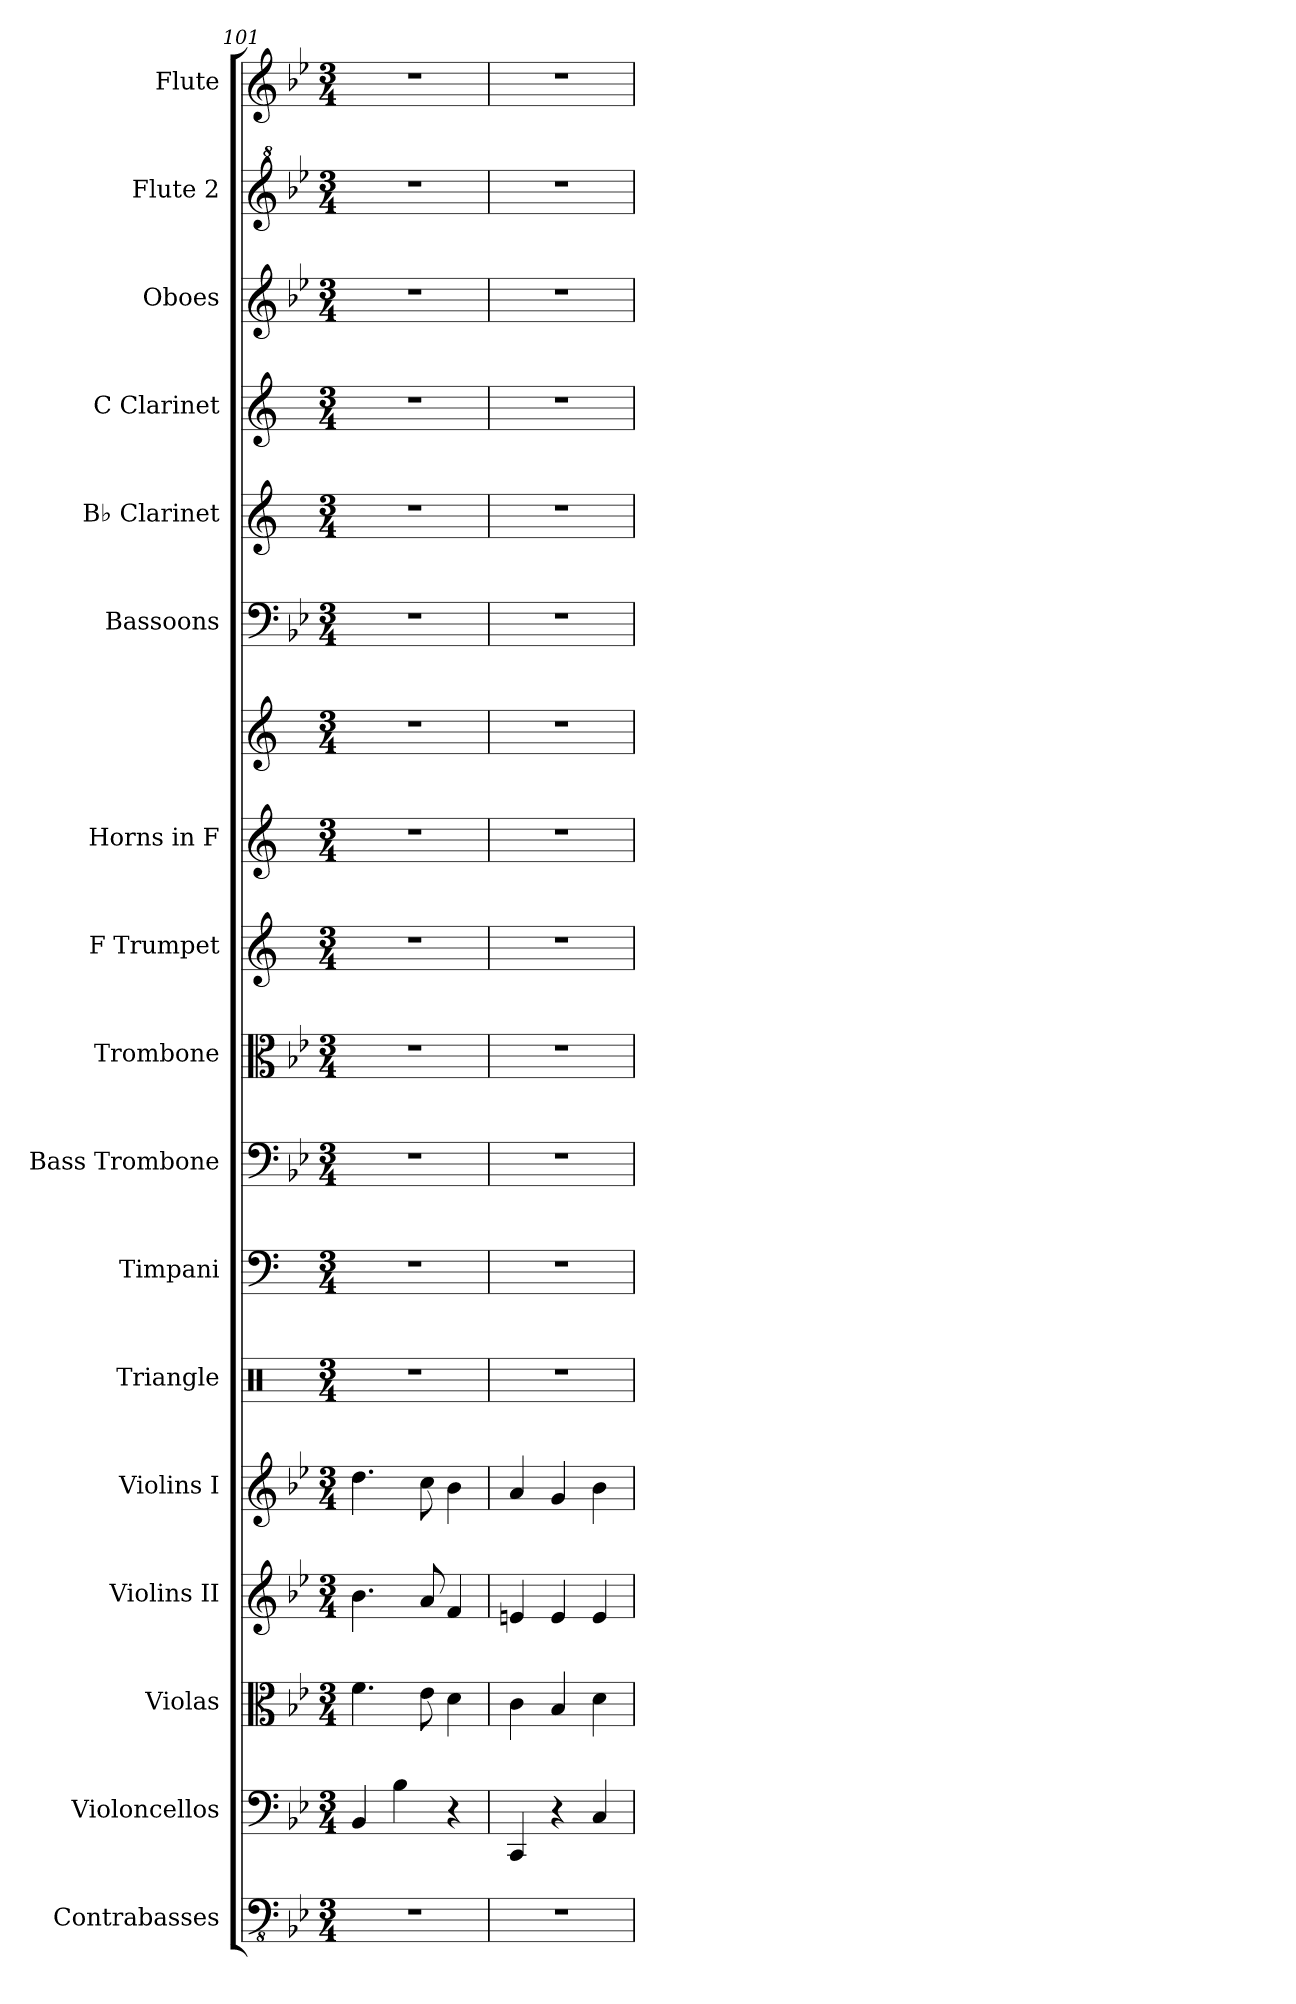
**kern	**kern	**kern	**kern	**kern	**kern	**kern	**kern	**kern	**kern	**kern	**kern	**kern	**kern	**kern	**kern	**kern	**kern
*part17	*part16	*part15	*part14	*part13	*part12	*part11	*part10	*part9	*part8	*part7	*part7	*part6	*part5	*part4	*part3	*part2	*part1
*staff18	*staff17	*staff16	*staff15	*staff14	*staff13	*staff12	*staff11	*staff10	*staff9	*staff8	*staff7	*staff6	*staff5	*staff4	*staff3	*staff2	*staff1
*I"Contrabasses	*I"Violoncellos	*I"Violas	*I"Violins II	*I"Violins I	*I"Triangle	*I"Timpani	*I"Bass Trombone	*I"Trombone	*I"F Trumpet	*I"Horns in F	*	*I"Bassoons	*I"B♭ Clarinet	*I"C Clarinet	*I"Oboes	*I"Flute 2	*I"Flute
*I'Cb.	*I'Vc.	*I'Vla.	*I'Vln. II	*I'Vln. I	*I'Trgl.	*I'Timp.	*I'B. Tbn.	*I'Tbn.	*I'F Tpt.	*	*	*I'Bsn.	*I'B♭ Cl.	*I'C Cl.	*I'Ob.	*I'Fl. 2	*I'Fl. 2
*clefFv4	*clefF4	*clefC3	*clefG2	*clefG2	*clefX	*clefF4	*clefF4	*clefC3	*clefG2	*clefG2	*clefG2	*clefF4	*clefG2	*clefG2	*clefG2	*clefG^2	*clefG2
*ITrd7c12	*	*	*	*	*	*	*	*	*ITrd-3c-5	*ITrd4c7	*ITrd4c7	*	*ITrd1c2	*ITrd1c2	*	*	*
*k[b-e-]	*k[b-e-]	*k[b-e-]	*k[b-e-]	*k[b-e-]	*k[]	*k[]	*k[b-e-]	*k[b-e-]	*k[b-]	*k[b-]	*k[b-]	*k[b-e-]	*k[b-e-]	*k[b-e-]	*k[b-e-]	*k[b-e-]	*k[b-e-]
*M3/4	*M3/4	*M3/4	*M3/4	*M3/4	*M3/4	*M3/4	*M3/4	*M3/4	*M3/4	*M3/4	*M3/4	*M3/4	*M3/4	*M3/4	*M3/4	*M3/4	*M3/4
=101	=101	=101	=101	=101	=101	=101	=101	=101	=101	=101	=101	=101	=101	=101	=101	=101	=101
2.r	4BB-/	4.f\	4.b-\	4.dd\	2.r	2.r	2.r	2.r	2.r	2.r	2.r	2.r	2.r	2.r	2.r	2.r	2.r
.	4B-\	.	.	.	.	.	.	.	.	.	.	.	.	.	.	.	.
.	.	8e-\	8a/	8cc\	.	.	.	.	.	.	.	.	.	.	.	.	.
.	4r	4d\	4f/	4b-\	.	.	.	.	.	.	.	.	.	.	.	.	.
=102	=102	=102	=102	=102	=102	=102	=102	=102	=102	=102	=102	=102	=102	=102	=102	=102	=102
2.r	4CC/	4c\	4en/	4a/	2.r	2.r	2.r	2.r	2.r	2.r	2.r	2.r	2.r	2.r	2.r	2.r	2.r
.	4r	4B-/	4e/	4g/	.	.	.	.	.	.	.	.	.	.	.	.	.
.	4C/	4d\	4e/	4b-\	.	.	.	.	.	.	.	.	.	.	.	.	.
=	=	=	=	=	=	=	=	=	=	=	=	=	=	=	=	=	=
*-	*-	*-	*-	*-	*-	*-	*-	*-	*-	*-	*-	*-	*-	*-	*-	*-	*-
